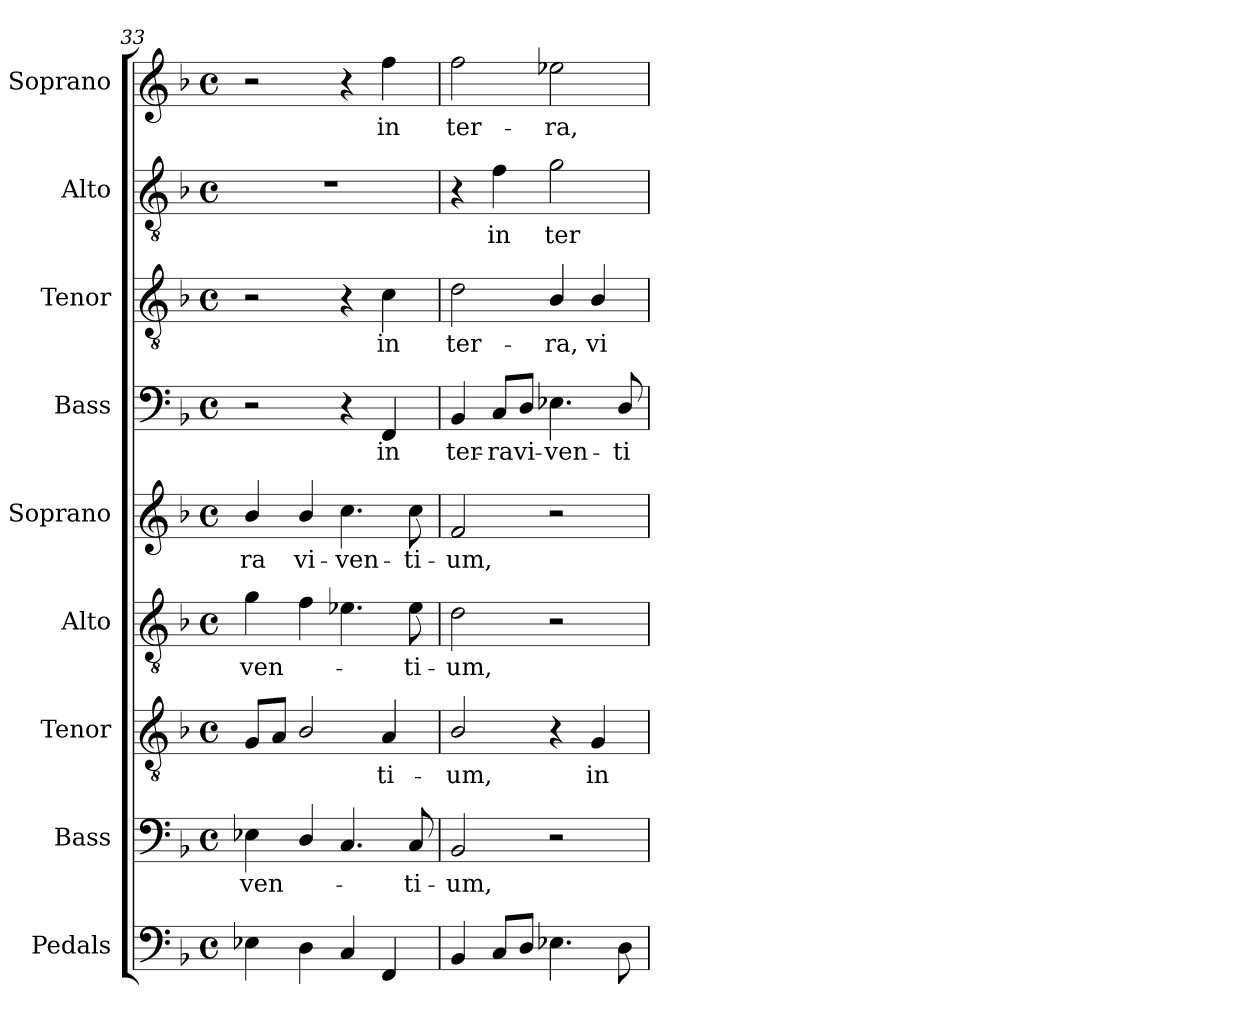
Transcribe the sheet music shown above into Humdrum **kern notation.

**kern	**kern	**text	**kern	**text	**kern	**text	**kern	**text	**kern	**text	**kern	**text	**kern	**text	**kern	**text
*part9	*part8	*part8	*part7	*part7	*part6	*part6	*part5	*part5	*part4	*part4	*part3	*part3	*part2	*part2	*part1	*part1
*staff9	*staff8	*staff8	*staff7	*staff7	*staff6	*staff6	*staff5	*staff5	*staff4	*staff4	*staff3	*staff3	*staff2	*staff2	*staff1	*staff1
*I"Pedals	*I"Bass	*	*I"Tenor	*	*I"Alto	*	*I"Soprano	*	*I"Bass	*	*I"Tenor	*	*I"Alto	*	*I"Soprano	*
*I'Ped.	*I'B.	*	*I'T.	*	*I'A.	*	*I'S.	*	*I'B.	*	*I'T.	*	*I'A.	*	*I'S.	*
*clefF4	*clefF4	*	*clefGv2	*	*clefGv2	*	*clefG2	*	*clefF4	*	*clefGv2	*	*clefGv2	*	*clefG2	*
*	*	*	*ITrd7c12	*	*ITrd7c12	*	*	*	*	*	*ITrd7c12	*	*ITrd7c12	*	*	*
*k[b-]	*k[b-]	*	*k[b-]	*	*k[b-]	*	*k[b-]	*	*k[b-]	*	*k[b-]	*	*k[b-]	*	*k[b-]	*
*F:	*F:	*	*F:	*	*F:	*	*F:	*	*F:	*	*F:	*	*F:	*	*F:	*
*M4/4	*M4/4	*	*M4/4	*	*M4/4	*	*M4/4	*	*M4/4	*	*M4/4	*	*M4/4	*	*M4/4	*
*met(c)	*met(c)	*	*met(c)	*	*met(c)	*	*met(c)	*	*met(c)	*	*met(c)	*	*met(c)	*	*met(c)	*
=33	=33	=33	=33	=33	=33	=33	=33	=33	=33	=33	=33	=33	=33	=33	=33	=33
!	!	!LO:LY:b:color=#000000	!	!	!	!	!	!	!	!	!	!	!	!	!	!
!	!	!	!	!	!	!LO:LY:b:color=#000000	!	!	!	!	!	!	!	!	!	!
!	!	!	!	!	!	!	!	!LO:LY:b:color=#000000	!	!	!	!	!	!	!	!
4E-Xi\	4E-Xi\	-ven-	8GGi/L	.	4Gi\	-ven-	4b-i/	-ra	2r	.	2r	.	1r	.	2r	.
.	.	.	8AAi/J	.	.	.	.	.	.	.	.	.	.	.	.	.
!	!	!	!	!	!	!	!	!LO:LY:b:color=#000000	!	!	!	!	!	!	!	!
4Di\	4Di/	.	2BB-i/	.	4Fi\	.	4b-i/	vi-	.	.	.	.	.	.	.	.
!	!	!	!	!	!	!	!	!LO:LY:b:color=#000000	!	!	!	!	!	!	!	!
4Ci/	4.Ci/	.	.	.	4.E-Xi\	.	4.cci\	-ven-	4r	.	4r	.	.	.	4r	.
!	!	!	!	!LO:LY:b:color=#000000	!	!	!	!	!	!	!	!	!	!	!	!
!	!	!	!	!	!	!	!	!	!	!LO:LY:b:color=#000000	!	!	!	!	!	!
!	!	!	!	!	!	!	!	!	!	!	!	!LO:LY:b:color=#000000	!	!	!	!
!	!	!	!	!	!	!	!	!	!	!	!	!	!	!	!	!LO:LY:b:color=#000000
4FFi/	.	.	4AAi/	-ti-	.	.	.	.	4FFi/	in	4Ci\	in	.	.	4ffi\	in
!	!	!LO:LY:b:color=#000000	!	!	!	!	!	!	!	!	!	!	!	!	!	!
!	!	!	!	!	!	!LO:LY:b:color=#000000	!	!	!	!	!	!	!	!	!	!
!	!	!	!	!	!	!	!	!LO:LY:b:color=#000000	!	!	!	!	!	!	!	!
.	8Ci/	-ti-	.	.	8E-i\	-ti-	8cci\	-ti-	.	.	.	.	.	.	.	.
=34	=34	=34	=34	=34	=34	=34	=34	=34	=34	=34	=34	=34	=34	=34	=34	=34
!	!	!LO:LY:b:color=#000000	!	!	!	!	!	!	!	!	!	!	!	!	!	!
!	!	!	!	!LO:LY:b:color=#000000	!	!	!	!	!	!	!	!	!	!	!	!
!	!	!	!	!	!	!LO:LY:b:color=#000000	!	!	!	!	!	!	!	!	!	!
!	!	!	!	!	!	!	!	!LO:LY:b:color=#000000	!	!	!	!	!	!	!	!
!	!	!	!	!	!	!	!	!	!	!LO:LY:b:color=#000000	!	!	!	!	!	!
!	!	!	!	!	!	!	!	!	!	!	!	!LO:LY:b:color=#000000	!	!	!	!
!	!	!	!	!	!	!	!	!	!	!	!	!	!	!	!	!LO:LY:b:color=#000000
4BB-i/	2BB-i/	-um,	2BB-i/	-um,	2Di\	-um,	2fi/	-um,	4BB-i/	ter-	2Di\	ter-	4r	.	2ffi\	ter-
!	!	!	!	!	!	!	!	!	!	!LO:LY:b:color=#000000	!	!	!	!	!	!
!	!	!	!	!	!	!	!	!	!	!	!	!	!	!LO:LY:b:color=#000000	!	!
8Ci/L	.	.	.	.	.	.	.	.	8Ci/L	-ra	.	.	4Fi\	in	.	.
!	!	!	!	!	!	!	!	!	!	!LO:LY:b:color=#000000	!	!	!	!	!	!
8Di/J	.	.	.	.	.	.	.	.	8Di/J	vi-	.	.	.	.	.	.
!	!	!	!	!	!	!	!	!	!	!LO:LY:b:color=#000000	!	!	!	!	!	!
!	!	!	!	!	!	!	!	!	!	!	!	!LO:LY:b:color=#000000	!	!	!	!
!	!	!	!	!	!	!	!	!	!	!	!	!	!	!LO:LY:b:color=#000000	!	!
!	!	!	!	!	!	!	!	!	!	!	!	!	!	!	!	!LO:LY:b:color=#000000
4.E-Xi\	2r	.	4r	.	2r	.	2r	.	4.E-Xi\	-ven-	4BB-i/	-ra,	2Gi\	ter-	2ee-Xi\	-ra,
!	!	!	!	!LO:LY:b:color=#000000	!	!	!	!	!	!	!	!	!	!	!	!
!	!	!	!	!	!	!	!	!	!	!	!	!LO:LY:b:color=#000000	!	!	!	!
.	.	.	4GGi/	in	.	.	.	.	.	.	4BB-i/	vi-	.	.	.	.
!	!	!	!	!	!	!	!	!	!	!LO:LY:b:color=#000000	!	!	!	!	!	!
8Di\	.	.	.	.	.	.	.	.	8Di/	-ti-	.	.	.	.	.	.
=	=	=	=	=	=	=	=	=	=	=	=	=	=	=	=	=
*-	*-	*-	*-	*-	*-	*-	*-	*-	*-	*-	*-	*-	*-	*-	*-	*-
